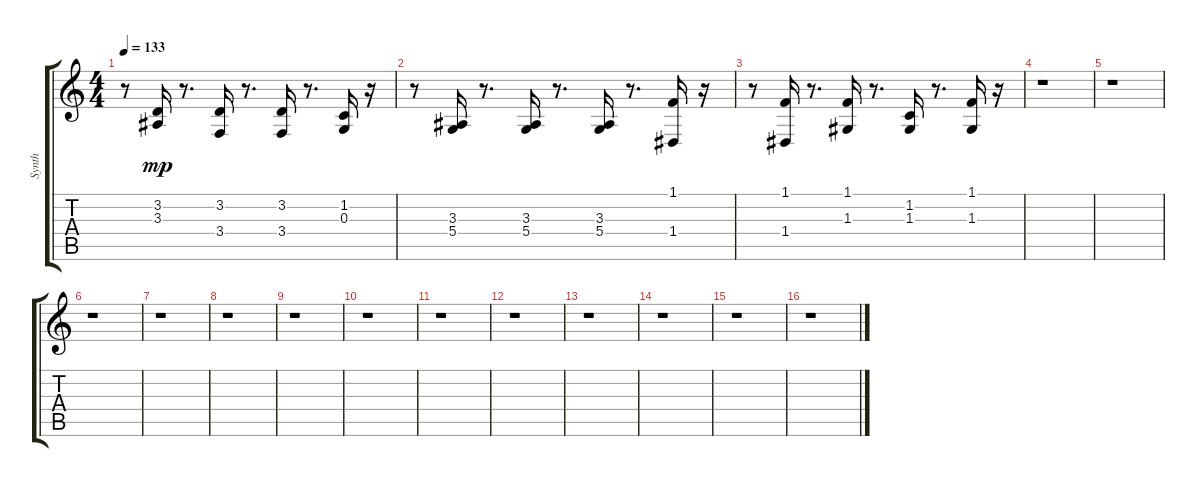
\track ("Synth" "Synth") {instrument lead2sawtooth}
\staff {score tabs}
\tuning (E4 B3 G3 D3 A2 E2) {hide}
\ts (4 4)
\tempo 133
\clef g2
\ks c
r.8{dy mp} (3.2 3.3).16 r.8{d} (3.2 3.4).16 r.8{d} (3.2 3.4).16 r.8{d} (1.2 0.3).16 r.16 |
r.8 (3.3 5.4).16 r.8{d} (3.3 5.4).16 r.8{d} (3.3 5.4).16 r.8{d} (1.1 1.4).16 r.16 |
r.8 (1.1 1.4).16 r.8{d} (1.1 1.3).16 r.8{d} (1.2 1.3).16 r.8{d} (1.1 1.3).16 r.16 |
r.1 |
r.1 |
r.1 |
r.1 |
r.1 |
r.1 |
r.1 |
r.1 |
r.1 |
r.1 |
r.1 |
r.1 |
r.1
